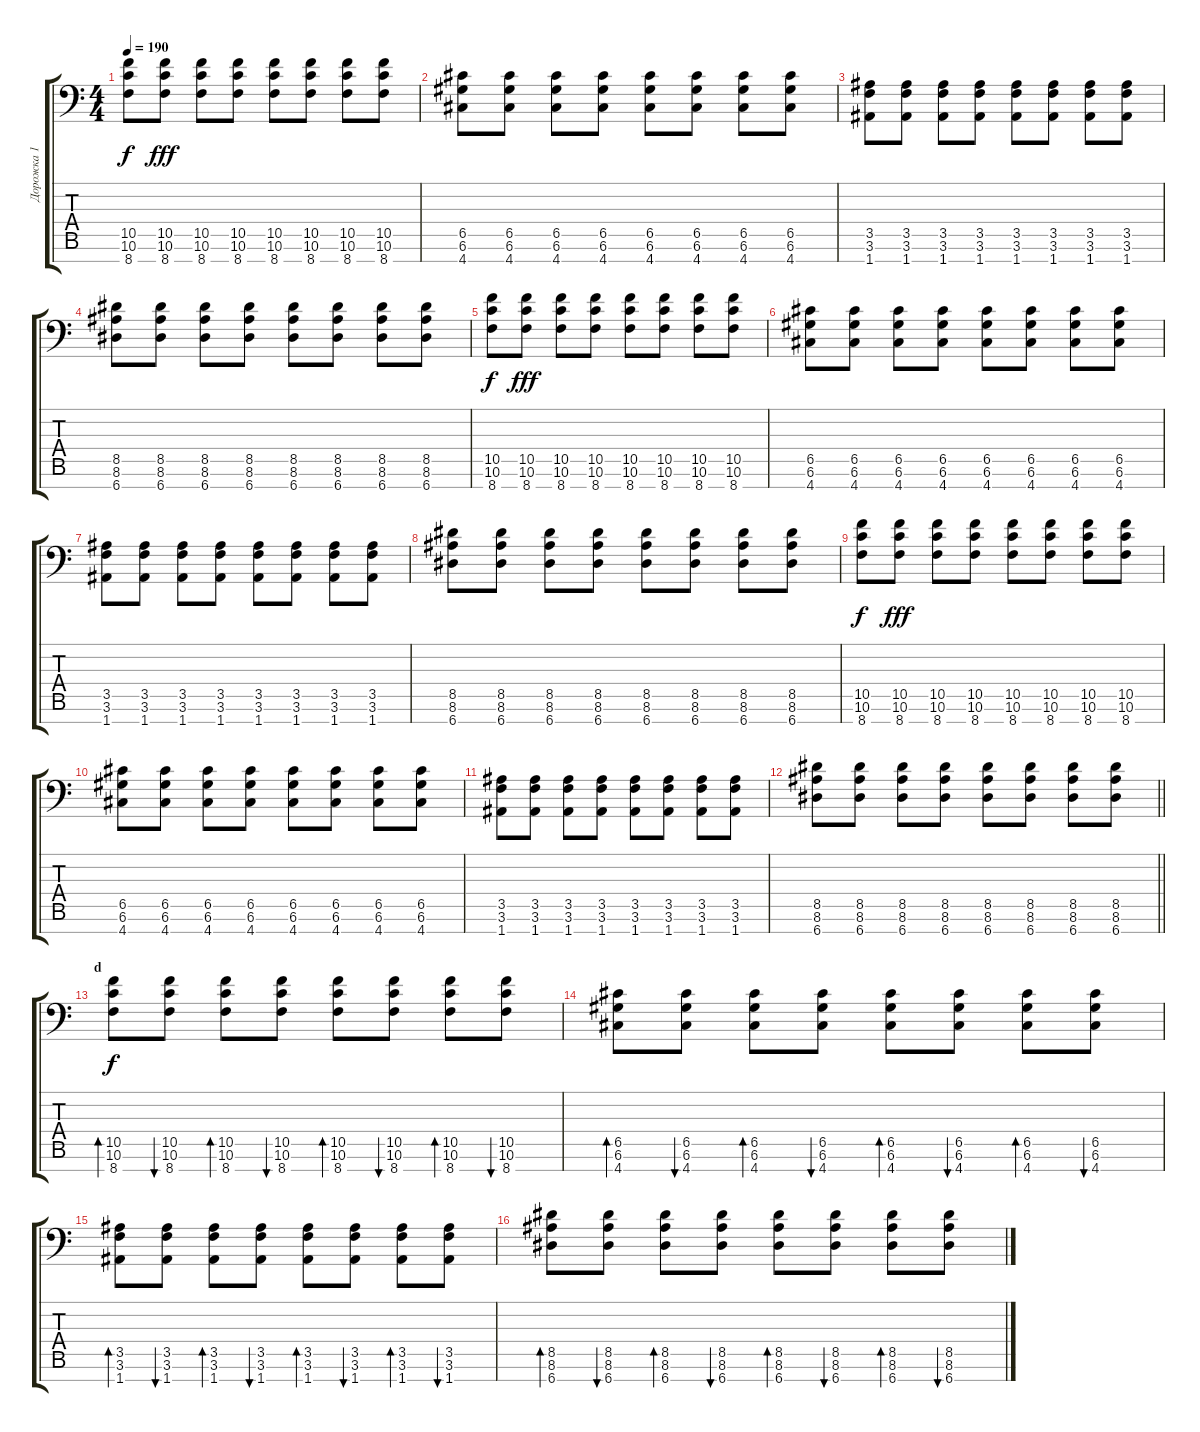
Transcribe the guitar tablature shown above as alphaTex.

\track ("Дорожка 1" "Дорожка 1") {instrument acousticguitarsteel}
\staff {score tabs}
\tuning (D4 A3 F3 C3 G2 D2 A1) {hide}
\ts (4 4)
\tempo 190
\clef f4
\ks c
(10.5 10.6 8.7).8{dy f volume 14 instrument distortionguitar} (10.5 10.6 8.7).8{dy fff} (10.5 10.6 8.7).8 (10.5 10.6 8.7).8 (10.5 10.6 8.7).8 (10.5 10.6 8.7).8 (10.5 10.6 8.7).8 (10.5 10.6 8.7).8 |
(6.5 6.6 4.7).8 (6.5 6.6 4.7).8 (6.5 6.6 4.7).8 (6.5 6.6 4.7).8 (6.5 6.6 4.7).8 (6.5 6.6 4.7).8 (6.5 6.6 4.7).8 (6.5 6.6 4.7).8 |
(3.5 3.6 1.7).8 (3.5 3.6 1.7).8 (3.5 3.6 1.7).8 (3.5 3.6 1.7).8 (3.5 3.6 1.7).8 (3.5 3.6 1.7).8 (3.5 3.6 1.7).8 (3.5 3.6 1.7).8 |
(8.5 8.6 6.7).8 (8.5 8.6 6.7).8 (8.5 8.6 6.7).8 (8.5 8.6 6.7).8 (8.5 8.6 6.7).8 (8.5 8.6 6.7).8 (8.5 8.6 6.7).8 (8.5 8.6 6.7).8 |
(10.5 10.6 8.7).8{dy f volume 14 instrument distortionguitar} (10.5 10.6 8.7).8{dy fff} (10.5 10.6 8.7).8 (10.5 10.6 8.7).8 (10.5 10.6 8.7).8 (10.5 10.6 8.7).8 (10.5 10.6 8.7).8 (10.5 10.6 8.7).8 |
(6.5 6.6 4.7).8 (6.5 6.6 4.7).8 (6.5 6.6 4.7).8 (6.5 6.6 4.7).8 (6.5 6.6 4.7).8 (6.5 6.6 4.7).8 (6.5 6.6 4.7).8 (6.5 6.6 4.7).8 |
(3.5 3.6 1.7).8 (3.5 3.6 1.7).8 (3.5 3.6 1.7).8 (3.5 3.6 1.7).8 (3.5 3.6 1.7).8 (3.5 3.6 1.7).8 (3.5 3.6 1.7).8 (3.5 3.6 1.7).8 |
(8.5 8.6 6.7).8 (8.5 8.6 6.7).8 (8.5 8.6 6.7).8 (8.5 8.6 6.7).8 (8.5 8.6 6.7).8 (8.5 8.6 6.7).8 (8.5 8.6 6.7).8 (8.5 8.6 6.7).8 |
(10.5 10.6 8.7).8{dy f volume 14 instrument distortionguitar} (10.5 10.6 8.7).8{dy fff} (10.5 10.6 8.7).8 (10.5 10.6 8.7).8 (10.5 10.6 8.7).8 (10.5 10.6 8.7).8 (10.5 10.6 8.7).8 (10.5 10.6 8.7).8 |
(6.5 6.6 4.7).8 (6.5 6.6 4.7).8 (6.5 6.6 4.7).8 (6.5 6.6 4.7).8 (6.5 6.6 4.7).8 (6.5 6.6 4.7).8 (6.5 6.6 4.7).8 (6.5 6.6 4.7).8 |
(3.5 3.6 1.7).8 (3.5 3.6 1.7).8 (3.5 3.6 1.7).8 (3.5 3.6 1.7).8 (3.5 3.6 1.7).8 (3.5 3.6 1.7).8 (3.5 3.6 1.7).8 (3.5 3.6 1.7).8 |
\barLineRight lightlight
(8.5 8.6 6.7).8 (8.5 8.6 6.7).8 (8.5 8.6 6.7).8 (8.5 8.6 6.7).8 (8.5 8.6 6.7).8 (8.5 8.6 6.7).8 (8.5 8.6 6.7).8 (8.5 8.6 6.7).8 |
\section ("" "d")
(10.5 10.6 8.7).8{bd 120 dy f volume 12 instrument acousticguitarsteel} (10.5 10.6 8.7).8{bu 240} (10.5 10.6 8.7).8{bd 240} (10.5 10.6 8.7).8{bu 240} (10.5 10.6 8.7).8{bd 240} (10.5 10.6 8.7).8{bu 240} (10.5 10.6 8.7).8{bd 240} (10.5 10.6 8.7).8{bu 240} |
(6.5 6.6 4.7).8{bd 240} (6.5 6.6 4.7).8{bu 240} (6.5 6.6 4.7).8{bd 240} (6.5 6.6 4.7).8{bu 240} (6.5 6.6 4.7).8{bd 240} (6.5 6.6 4.7).8{bu 240} (6.5 6.6 4.7).8{bd 240} (6.5 6.6 4.7).8{bu 240} |
(3.5 3.6 1.7).8{bd 240} (3.5 3.6 1.7).8{bu 240} (3.5 3.6 1.7).8{bd 240} (3.5 3.6 1.7).8{bu 240} (3.5 3.6 1.7).8{bd 240} (3.5 3.6 1.7).8{bu 240} (3.5 3.6 1.7).8{bd 240} (3.5 3.6 1.7).8{bu 240} |
(8.5 8.6 6.7).8{bd 240} (8.5 8.6 6.7).8{bu 240} (8.5 8.6 6.7).8{bd 240} (8.5 8.6 6.7).8{bu 240} (8.5 8.6 6.7).8{bd 240} (8.5 8.6 6.7).8{bu 240} (8.5 8.6 6.7).8{bd 240} (8.5 8.6 6.7).8{bu 240}
